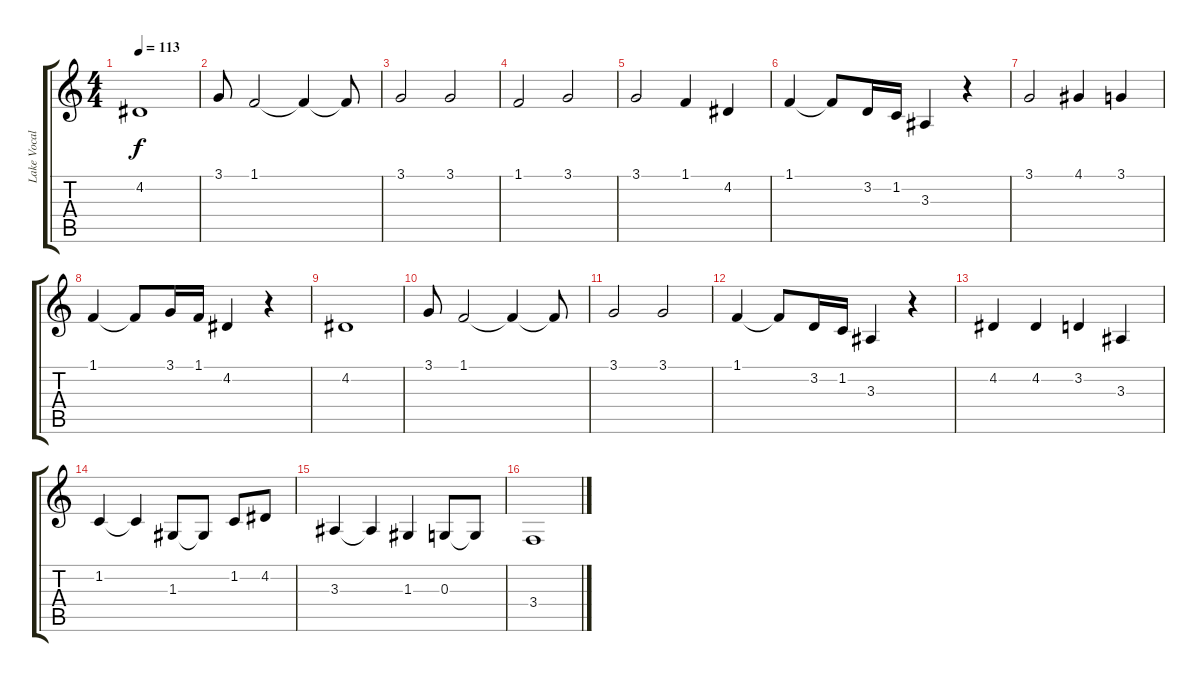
\track ("Lake Vocal" "Lake Vocal") {instrument tenorsax}
\staff {score tabs}
\tuning (E4 B3 G3 D3 A2 E2) {hide}
\ts (4 4)
\tempo 113
\clef g2
\ks c
4.2.1{dy f instrument tenorsax} |
3.1.8 1.1.2 1.1{t}.4 1.1{t}.8 |
3.1.2 3.1.2 |
1.1.2 3.1.2 |
3.1.2 1.1.4 4.2.4 |
1.1.4 1.1{t}.8 3.2.16 1.2.16 3.3.4 r.4 |
3.1.2 4.1.4 3.1.4 |
1.1.4 1.1{t}.8 3.1.16 1.1.16 4.2.4 r.4 |
4.2.1 |
3.1.8 1.1.2 1.1{t}.4 1.1{t}.8 |
3.1.2 3.1.2 |
1.1.4 1.1{t}.8 3.2.16 1.2.16 3.3.4 r.4 |
4.2.4 4.2.4 3.2.4 3.3.4 |
1.2.4 1.2{t}.4 1.3.8 1.3{t}.8 1.2.8 4.2.8 |
3.3.4 3.3{t}.4 1.3.4 0.3.8 0.3{t}.8 |
3.4.1
